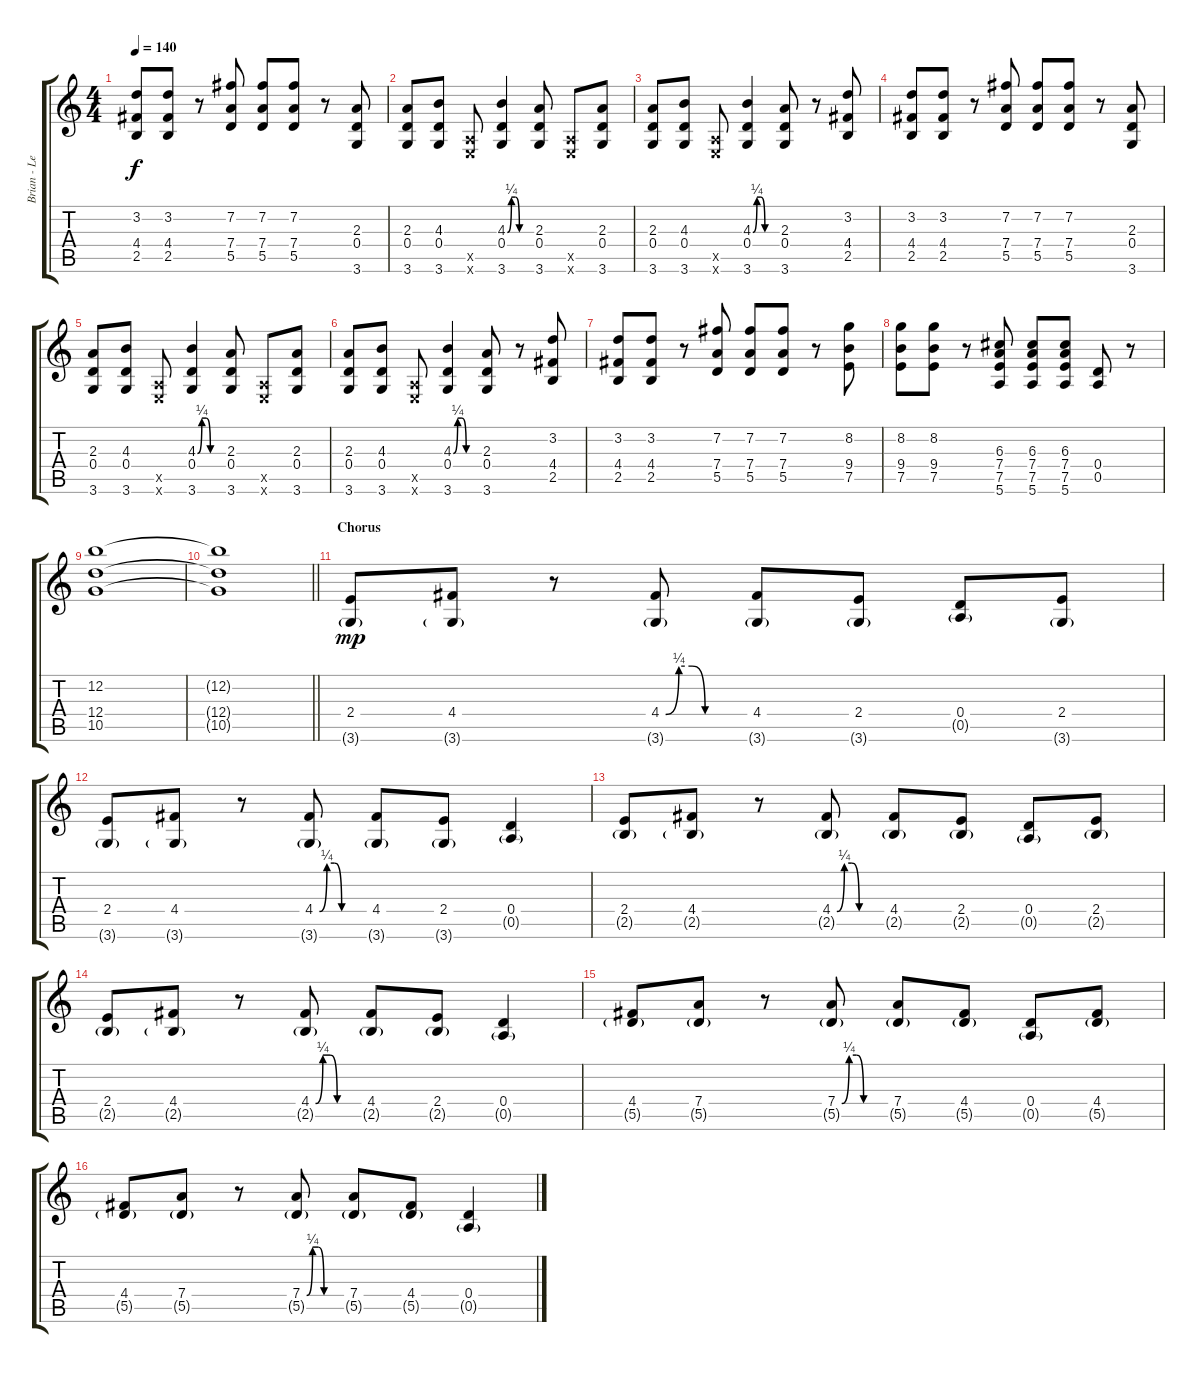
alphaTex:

\track ("Brian - Lead" "Brian - Le") {instrument electricguitarjazz}
\staff {score tabs}
\tuning (E4 B3 G3 D3 A2 E2) {hide}
\ts (4 4)
\tempo 140
\clef g2
\ks c
(3.2 4.4 2.5).8{dy f} (3.2 4.4 2.5).8 r.8 (7.2 7.4 5.5).8 (7.2 7.4 5.5).8 (7.2 7.4 5.5).8 r.8 (2.3 0.4 3.6).8 |
(2.3 0.4 3.6).8 (4.3 0.4 3.6).8 (0.5{x} 0.6{x}).8 (4.3{be (custom 0 0 10 1 20 1 30 0 60 0)} 0.4 3.6).4 (2.3 0.4 3.6).8 (0.5{x} 0.6{x}).8 (2.3 0.4 3.6).8 |
(2.3 0.4 3.6).8 (4.3 0.4 3.6).8 (0.5{x} 0.6{x}).8 (4.3{be (custom 0 0 10 1 20 1 30 0 60 0)} 0.4 3.6).4 (2.3 0.4 3.6).8 r.8 (3.2 4.4 2.5).8 |
(3.2 4.4 2.5).8 (3.2 4.4 2.5).8 r.8 (7.2 7.4 5.5).8 (7.2 7.4 5.5).8 (7.2 7.4 5.5).8 r.8 (2.3 0.4 3.6).8 |
(2.3 0.4 3.6).8 (4.3 0.4 3.6).8 (0.5{x} 0.6{x}).8 (4.3{be (custom 0 0 10 1 20 1 30 0 60 0)} 0.4 3.6).4 (2.3 0.4 3.6).8 (0.5{x} 0.6{x}).8 (2.3 0.4 3.6).8 |
(2.3 0.4 3.6).8 (4.3 0.4 3.6).8 (0.5{x} 0.6{x}).8 (4.3{be (custom 0 0 10 1 20 1 30 0 60 0)} 0.4 3.6).4 (2.3 0.4 3.6).8 r.8 (3.2 4.4 2.5).8 |
(3.2 4.4 2.5).8 (3.2 4.4 2.5).8 r.8 (7.2 7.4 5.5).8 (7.2 7.4 5.5).8 (7.2 7.4 5.5).8 r.8 (8.2 9.4 7.5).8 |
(8.2 9.4 7.5).8 (8.2 9.4 7.5).8 r.8 (6.3 7.4 7.5 5.6).8 (6.3 7.4 7.5 5.6).8 (6.3 7.4 7.5 5.6).8 (0.4 0.5).8 r.8 |
(12.2 12.4 10.5).1 |
\barLineRight lightlight
(12.2{t} 12.4{t} 10.5{t}).1 |
\section ("" "Chorus")
(2.4 3.6{g}).8{dy mp volume 14 balance 11 instrument electricguitarjazz} (4.4 3.6{g}).8 r.8 (4.4{be (custom 0 0 10 1 20 1 30 0 60 0)} 3.6{g}).8 (4.4 3.6{g}).8 (2.4 3.6{g}).8 (0.4 0.5{g}).8 (2.4 3.6{g}).8 |
(2.4 3.6{g}).8 (4.4 3.6{g}).8 r.8 (4.4{be (custom 0 0 10 1 20 1 30 0 60 0)} 3.6{g}).8 (4.4 3.6{g}).8 (2.4 3.6{g}).8 (0.4 0.5{g}).4 |
(2.4 2.5{g}).8 (4.4 2.5{g}).8 r.8 (4.4{be (custom 0 0 10 1 20 1 30 0 60 0)} 2.5{g}).8 (4.4 2.5{g}).8 (2.4 2.5{g}).8 (0.4 0.5{g}).8 (2.4 2.5{g}).8 |
(2.4 2.5{g}).8 (4.4 2.5{g}).8 r.8 (4.4{be (custom 0 0 10 1 20 1 30 0 60 0)} 2.5{g}).8 (4.4 2.5{g}).8 (2.4 2.5{g}).8 (0.4 0.5{g}).4 |
(4.4 5.5{g}).8 (7.4 5.5{g}).8 r.8 (7.4{be (custom 0 0 10 1 20 1 30 0 60 0)} 5.5{g}).8 (7.4 5.5{g}).8 (4.4 5.5{g}).8 (0.4 0.5{g}).8 (4.4 5.5{g}).8 |
(4.4 5.5{g}).8 (7.4 5.5{g}).8 r.8 (7.4{be (custom 0 0 10 1 20 1 30 0 60 0)} 5.5{g}).8 (7.4 5.5{g}).8 (4.4 5.5{g}).8 (0.4 0.5{g}).4
